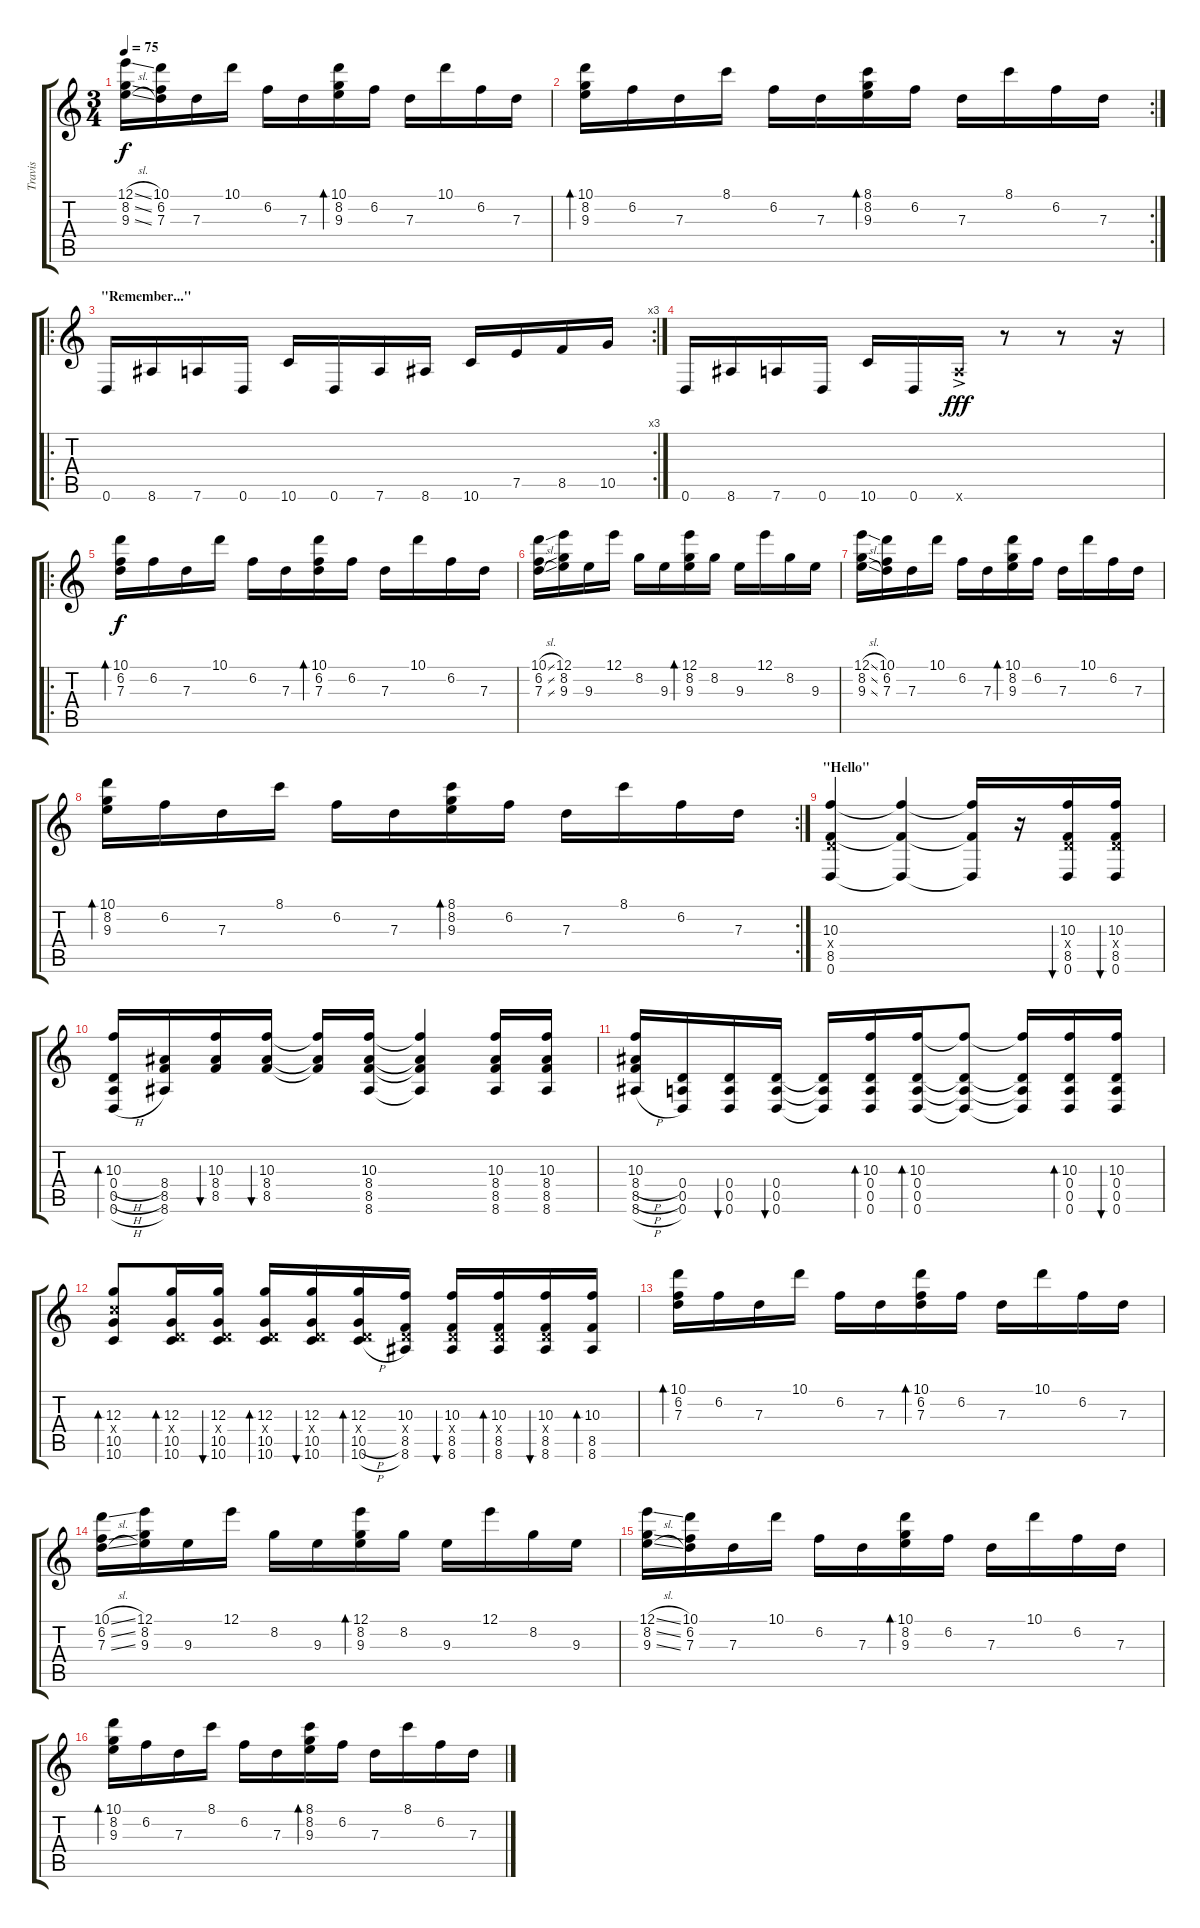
\track ("Travis" "Travis") {instrument overdrivenguitar}
\staff {score tabs}
\tuning (E4 B3 G3 D3 A2 D2) {hide}
\ts (3 4)
\tempo 75
\clef g2
\ks c
(12.1{sl} 8.2{sl} 9.3{sl}).16{dy f} (10.1 6.2 7.3).16 7.3.16 10.1.16 6.2.16 7.3.16 (10.1 8.2 9.3).16{bd 30} 6.2.16 7.3.16 10.1.16 6.2.16 7.3.16 |
\rc 2
(10.1 8.2 9.3).16{bd 30} 6.2.16 7.3.16 8.1.16 6.2.16 7.3.16 (8.1 8.2 9.3).16{bd 30} 6.2.16 7.3.16 8.1.16 6.2.16 7.3.16 |
\ro
\rc 3
\section ("" "\"Remember...\"")
0.6.16 8.6.16 7.6.16 0.6.16 10.6.16 0.6.16 7.6.16 8.6.16 10.6.16 7.5.16 8.5.16 10.5.16 |
0.6.16 8.6.16 7.6.16 0.6.16 10.6.16 0.6.16 7.6{ac x}.16{dy fff} r.8 r.8 r.16 |
\ro
(10.1 6.2 7.3).16{bd 30 dy f} 6.2.16 7.3.16 10.1.16 6.2.16 7.3.16 (10.1 6.2 7.3).16{bd 30} 6.2.16 7.3.16 10.1.16 6.2.16 7.3.16 |
(10.1{sl} 6.2{sl} 7.3{sl}).16 (12.1 8.2 9.3).16 9.3.16 12.1.16 8.2.16 9.3.16 (12.1 8.2 9.3).16{bd 30} 8.2.16 9.3.16 12.1.16 8.2.16 9.3.16 |
(12.1{sl} 8.2{sl} 9.3{sl}).16 (10.1 6.2 7.3).16 7.3.16 10.1.16 6.2.16 7.3.16 (10.1 8.2 9.3).16{bd 30} 6.2.16 7.3.16 10.1.16 6.2.16 7.3.16 |
\rc 2
(10.1 8.2 9.3).16{bd 30} 6.2.16 7.3.16 8.1.16 6.2.16 7.3.16 (8.1 8.2 9.3).16{bd 30} 6.2.16 7.3.16 8.1.16 6.2.16 7.3.16 |
\section ("" "\"Hello\"")
(10.3 0.4{x} 8.5 0.6).4 (10.3{t} 8.5{t} 0.6{t}).4 (10.3{t} 8.5{t} 0.6{t}).16{instrument electricguitarjazz} r.16 (10.3 0.4{x} 8.5 0.6).16{bu 30} (10.3 0.4{x} 8.5 0.6).16{bu 30} |
(10.3 0.4{h} 0.5{h} 0.6{h}).16{bd 30 instrument electricguitarjazz} (8.4 8.5 8.6).16 (10.3 8.4 8.5).16{bu 30} (10.3 8.4 8.5).16{bu 30} (10.3{t} 8.4{t} 8.5{t}).16 (10.3 8.4 8.5 8.6).16 (10.3{t} 8.4{t} 8.5{t} 8.6{t}).4 (10.3 8.4 8.5 8.6).16 (10.3 8.4 8.5 8.6).16 |
(10.3 8.4{h} 8.5{h} 8.6{h}).16{instrument electricguitarjazz} (0.4 0.5 0.6).16 (0.4 0.5 0.6).16{bu 30} (0.4 0.5 0.6).16{bu 30} (0.4{t} 0.5{t} 0.6{t}).16 (10.3 0.4 0.5 0.6).16{bd 30} (10.3 0.4 0.5 0.6).16{bd 30} (10.3{t} 0.4{t} 0.5{t} 0.6{t}).8 (10.3{t} 0.4{t} 0.5{t} 0.6{t}).16 (10.3 0.4 0.5 0.6).16{bd 30} (10.3 0.4 0.5 0.6).16{bu 30} |
(12.3 10.4{x} 10.5 10.6).8{bd 30 instrument electricguitarjazz} (12.3 0.4{x} 10.5 10.6).16{bd 30} (12.3 0.4{x} 10.5 10.6).16{bu 30} (12.3 0.4{x} 10.5 10.6).16{bd 30} (12.3 0.4{x} 10.5 10.6).16{bu 30} (12.3 0.4{x} 10.5{h} 10.6{h}).16{bd 30} (10.3 0.4{x} 8.5 8.6).16 (10.3 0.4{x} 8.5 8.6).16{bu 30} (10.3 0.4{x} 8.5 8.6).16{bd 30} (10.3 0.4{x} 8.5 8.6).16{bu 30} (10.3 8.5 8.6).16{bd 30} |
(10.1 6.2 7.3).16{bd 30} 6.2.16 7.3.16 10.1.16 6.2.16 7.3.16 (10.1 6.2 7.3).16{bd 30} 6.2.16 7.3.16 10.1.16 6.2.16 7.3.16 |
(10.1{sl} 6.2{sl} 7.3{sl}).16 (12.1 8.2 9.3).16 9.3.16 12.1.16 8.2.16 9.3.16 (12.1 8.2 9.3).16{bd 30} 8.2.16 9.3.16 12.1.16 8.2.16 9.3.16 |
(12.1{sl} 8.2{sl} 9.3{sl}).16 (10.1 6.2 7.3).16 7.3.16 10.1.16 6.2.16 7.3.16 (10.1 8.2 9.3).16{bd 30} 6.2.16 7.3.16 10.1.16 6.2.16 7.3.16 |
(10.1 8.2 9.3).16{bd 30} 6.2.16 7.3.16 8.1.16 6.2.16 7.3.16 (8.1 8.2 9.3).16{bd 30} 6.2.16 7.3.16 8.1.16 6.2.16 7.3.16
